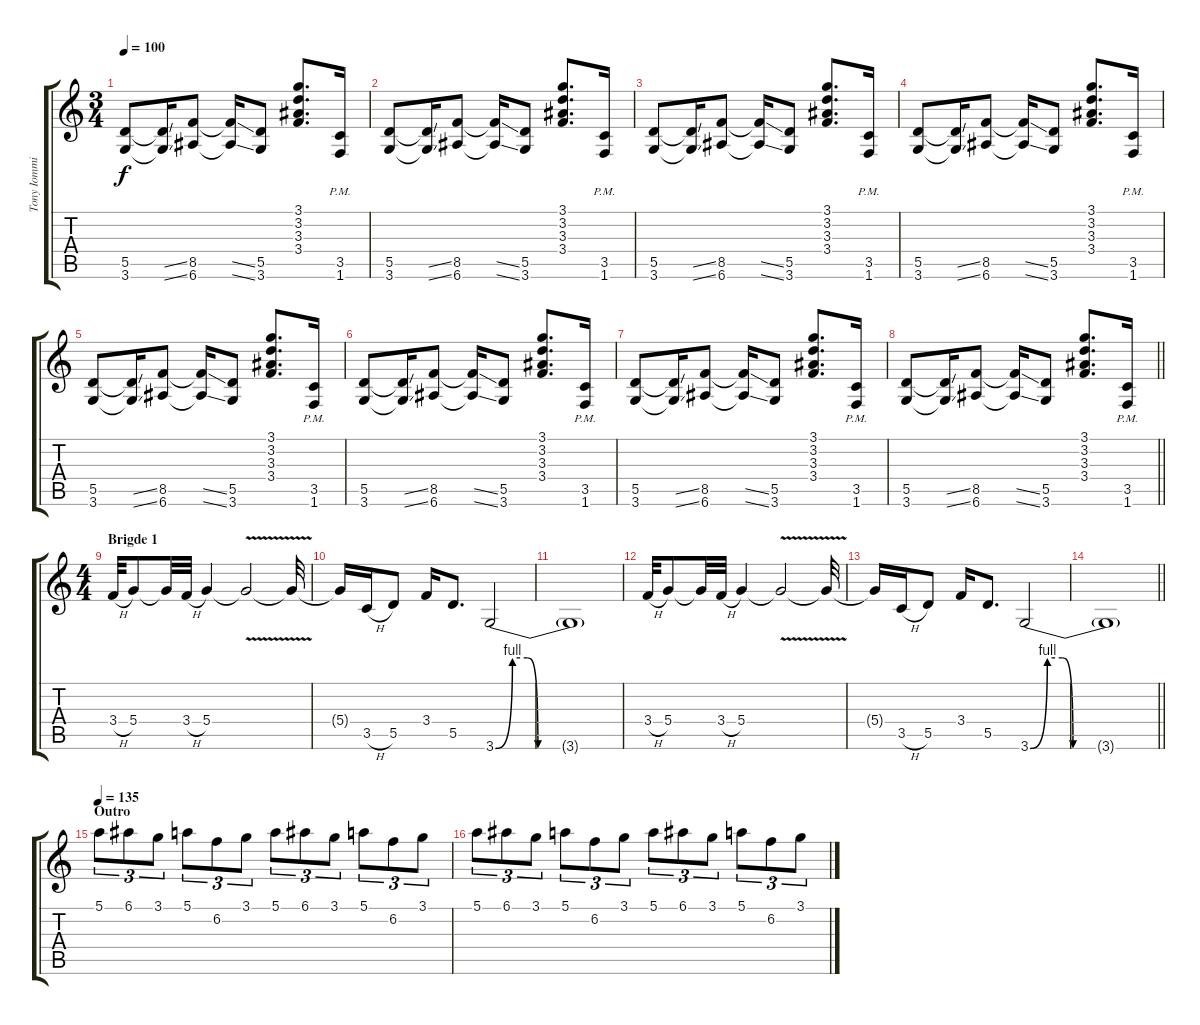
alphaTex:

\track ("Tony Iommi - Guitar" "Tony Iommi") {instrument overdrivenguitar}
\staff {score tabs}
\tuning (E4 B3 G3 D3 A2 E2) {hide}
\ts (3 4)
\tempo 100
\clef g2
\ks c
(5.5 3.6).8{dy f} (5.5{ss t} 3.6{ss t}).16 (8.5 6.6).8 (8.5{ss t} 6.6{ss t}).16 (5.5 3.6).8 (3.1 3.2 3.3 3.4).8{d} (3.5{pm} 1.6{pm}).16 |
(5.5 3.6).8 (5.5{ss t} 3.6{ss t}).16 (8.5 6.6).8 (8.5{ss t} 6.6{ss t}).16 (5.5 3.6).8 (3.1 3.2 3.3 3.4).8{d} (3.5{pm} 1.6{pm}).16 |
(5.5 3.6).8 (5.5{ss t} 3.6{ss t}).16 (8.5 6.6).8 (8.5{ss t} 6.6{ss t}).16 (5.5 3.6).8 (3.1 3.2 3.3 3.4).8{d} (3.5{pm} 1.6{pm}).16 |
(5.5 3.6).8 (5.5{ss t} 3.6{ss t}).16 (8.5 6.6).8 (8.5{ss t} 6.6{ss t}).16 (5.5 3.6).8 (3.1 3.2 3.3 3.4).8{d} (3.5{pm} 1.6{pm}).16 |
(5.5 3.6).8 (5.5{ss t} 3.6{ss t}).16 (8.5 6.6).8 (8.5{ss t} 6.6{ss t}).16 (5.5 3.6).8 (3.1 3.2 3.3 3.4).8{d} (3.5{pm} 1.6{pm}).16 |
(5.5 3.6).8 (5.5{ss t} 3.6{ss t}).16 (8.5 6.6).8 (8.5{ss t} 6.6{ss t}).16 (5.5 3.6).8 (3.1 3.2 3.3 3.4).8{d} (3.5{pm} 1.6{pm}).16 |
(5.5 3.6).8 (5.5{ss t} 3.6{ss t}).16 (8.5 6.6).8 (8.5{ss t} 6.6{ss t}).16 (5.5 3.6).8 (3.1 3.2 3.3 3.4).8{d} (3.5{pm} 1.6{pm}).16 |
\barLineRight lightlight
(5.5 3.6).8 (5.5{ss t} 3.6{ss t}).16 (8.5 6.6).8 (8.5{ss t} 6.6{ss t}).16 (5.5 3.6).8 (3.1 3.2 3.3 3.4).8{d} (3.5{pm} 1.6{pm}).16 |
\ts (4 4)
\section ("" "Brigde 1")
3.4{h}.32 5.4.8 5.4{t}.32 3.4{h}.32 5.4.4 5.4{v t}.2 5.4{t}.32 |
5.4{t}.16 3.5{h}.16 5.5.8 3.4.16 5.5.8{d} 3.6{be (custom 0 0 8 4 15 4 20 0 60 0)}.2 |
3.6{t}.1 |
3.4{h}.32 5.4.8 5.4{t}.32 3.4{h}.32 5.4.4 5.4{v t}.2 5.4{t}.32 |
5.4{t}.16 3.5{h}.16 5.5.8 3.4.16 5.5.8{d} 3.6{be (custom 0 0 8 4 15 4 20 0 60 0)}.2 |
\barLineRight lightlight
3.6{t}.1 |
\section ("" "Outro")
\tempo 135
5.1.8{tu (3 2)} 6.1.8{tu (3 2)} 3.1.8{tu (3 2)} 5.1.8{tu (3 2)} 6.2.8{tu (3 2)} 3.1.8{tu (3 2)} 5.1.8{tu (3 2)} 6.1.8{tu (3 2)} 3.1.8{tu (3 2)} 5.1.8{tu (3 2)} 6.2.8{tu (3 2)} 3.1.8{tu (3 2)} |
5.1.8{tu (3 2)} 6.1.8{tu (3 2)} 3.1.8{tu (3 2)} 5.1.8{tu (3 2)} 6.2.8{tu (3 2)} 3.1.8{tu (3 2)} 5.1.8{tu (3 2)} 6.1.8{tu (3 2)} 3.1.8{tu (3 2)} 5.1.8{tu (3 2)} 6.2.8{tu (3 2)} 3.1.8{tu (3 2)}
